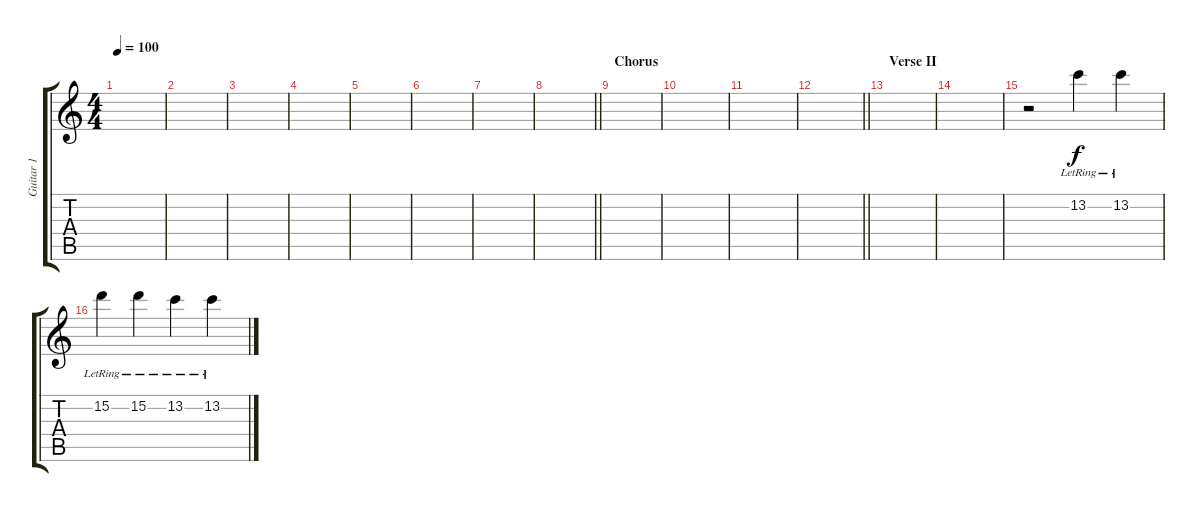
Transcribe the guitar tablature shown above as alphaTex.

\track ("Guitar 1" "Guitar 1") {instrument acousticguitarnylon}
\staff {score tabs}
\tuning (E4 B3 G3 D3 A2 E2) {hide}
\ts (4 4)
\tempo 100
\clef g2
\ks c
|
|
|
|
|
|
|
\barLineRight lightlight
|
\section ("" "Chorus")
|
|
|
\barLineRight lightlight
|
\section ("" "Verse II")
|
|
r.2{volume 13 instrument electricguitarjazz} 13.2{lr}.4 13.2{lr}.4 |
15.2{lr}.4 15.2{lr}.4 13.2{lr}.4 13.2{lr}.4
